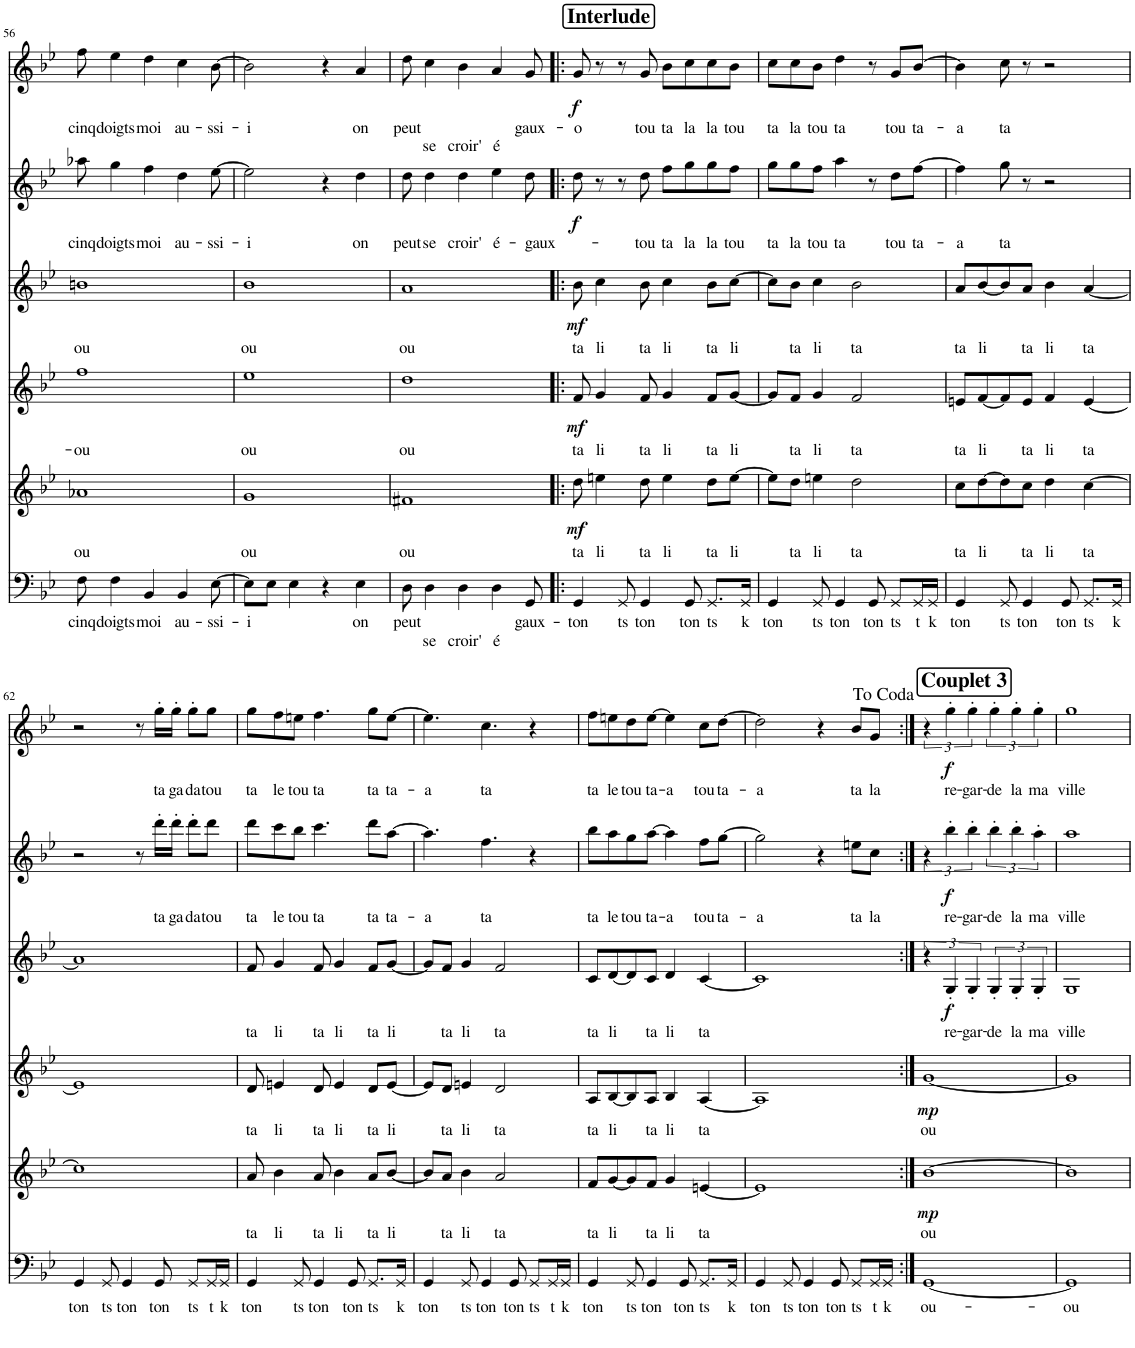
**kern	**text	**text	**kern	**text	**dynam	**kern	**text	**dynam	**kern	**text	**dynam	**kern	**text	**dynam	**kern	**text	**text	**dynam
*part6	*part6	*part6	*part5	*part5	*part5	*part4	*part4	*part4	*part3	*part3	*part3	*part2	*part2	*part2	*part1	*part1	*part1	*part1
*staff6	*staff6	*staff6	*staff5	*staff5	*staff5	*staff4	*staff4	*staff4	*staff3	*staff3	*staff3	*staff2	*staff2	*staff2	*staff1	*staff1	*staff1	*staff1
*I"Bass	*	*	*I"Voice	*	*	*I"Voice	*	*	*I"Voice	*	*	*I"Voice	*	*	*I"Voice	*	*	*
!!LO:PB:g=z
*clefF4	*	*	*clefG2	*	*	*clefG2	*	*	*clefG2	*	*	*clefG2	*	*	*clefG2	*	*	*
*	*	*	*	*	*	*Trd1c2	*	*	*Trd1c2	*	*	*	*	*	*	*	*	*
*k[b-e-]	*	*	*k[b-e-]	*	*	*k[b-e-]	*	*	*k[b-e-]	*	*	*k[b-e-]	*	*	*k[b-e-]	*	*	*
*M4/4	*	*	*M4/4	*	*	*M4/4	*	*	*M4/4	*	*	*M4/4	*	*	*M4/4	*	*	*
=56	=56	=56	=56	=56	=56	=56	=56	=56	=56	=56	=56	=56	=56	=56	=56	=56	=56	=56
!	!LO:LY:b	!	!	!LO:LY:b	!	!	!LO:LY:b	!	!	!LO:LY:b	!	!	!LO:LY:b	!	!	!LO:LY:b	!	!
8F\	cinq	.	1a-X	ou	.	1ff	-ou	.	1bn	ou	.	8aa-X\	cinq	.	8ff\	cinq	.	.
!	!LO:LY:b	!	!	!	!	!	!	!	!	!	!	!	!LO:LY:b	!	!	!LO:LY:b	!	!
4F\	doigts	.	.	.	.	.	.	.	.	.	.	4gg\	doigts	.	4ee-\	doigts	.	.
!	!LO:LY:b	!	!	!	!	!	!	!	!	!	!	!	!LO:LY:b	!	!	!LO:LY:b	!	!
4BB-/	moi	.	.	.	.	.	.	.	.	.	.	4ff\	moi	.	4dd\	moi	.	.
!	!LO:LY:b	!	!	!	!	!	!	!	!	!	!	!	!LO:LY:b	!	!	!LO:LY:b	!	!
4BB-/	au-	.	.	.	.	.	.	.	.	.	.	4dd\	au-	.	4cc\	au-	.	.
!	!LO:LY:b	!	!	!	!	!	!	!	!	!	!	!	!LO:LY:b	!	!	!LO:LY:b	!	!
[8E-\	-ssi-	.	.	.	.	.	.	.	.	.	.	[8ee-\	-ssi-	.	[8b-\	-ssi-	.	.
=57	=57	=57	=57	=57	=57	=57	=57	=57	=57	=57	=57	=57	=57	=57	=57	=57	=57	=57
!	!LO:LY:b	!	!	!LO:LY:b	!	!	!LO:LY:b	!	!	!LO:LY:b	!	!	!LO:LY:b	!	!	!LO:LY:b	!	!
8E-\L]	-i	.	1g	ou	.	1ee-	ou	.	1b-	ou	.	2ee-\]	-i	.	2b-\]	-i	.	.
8E-\J	.	.	.	.	.	.	.	.	.	.	.	.	.	.	.	.	.	.
4E-\	.	.	.	.	.	.	.	.	.	.	.	.	.	.	.	.	.	.
4r	.	.	.	.	.	.	.	.	.	.	.	4r	.	.	4r	.	.	.
!	!LO:LY:b	!	!	!	!	!	!	!	!	!	!	!	!LO:LY:b	!	!	!LO:LY:b	!	!
4E-\	on	.	.	.	.	.	.	.	.	.	.	4dd\	on	.	4a/	on	.	.
=58	=58	=58	=58	=58	=58	=58	=58	=58	=58	=58	=58	=58	=58	=58	=58	=58	=58	=58
!	!LO:LY:b	!	!	!LO:LY:b	!	!	!LO:LY:b	!	!	!LO:LY:b	!	!	!LO:LY:b	!	!	!LO:LY:b	!	!
8D\	peut	.	1f#X	ou	.	1dd	ou	.	1a	ou	.	8dd\	peut	.	8dd\	peut	.	.
!	!	!LO:LY:b	!	!	!	!	!	!	!	!	!	!	!LO:LY:b	!	!	!	!LO:LY:b	!
4D\	.	se	.	.	.	.	.	.	.	.	.	4dd\	se	.	4cc\	.	se	.
!	!	!LO:LY:b	!	!	!	!	!	!	!	!	!	!	!LO:LY:b	!	!	!	!LO:LY:b	!
4D\	.	croir'	.	.	.	.	.	.	.	.	.	4dd\	croir'	.	4b-\	.	croir'	.
!	!	!LO:LY:b	!	!	!	!	!	!	!	!	!	!	!LO:LY:b	!	!	!	!LO:LY:b	!
4D\	.	é	.	.	.	.	.	.	.	.	.	4ee-\	é-	.	4a/	.	é	.
!	!LO:LY:b	!	!	!	!	!	!	!	!	!	!	!	!LO:LY:b	!	!	!LO:LY:b	!	!
8GG/	-gaux-	.	.	.	.	.	.	.	.	.	.	8dd\	-gaux-	.	8g/	-gaux-	.	.
!!LO:REH:place=s1:a:B:cj:fs=14:t=Interlude
=59!|:	=59!|:	=59!|:	=59!|:	=59!|:	=59!|:	=59!|:	=59!|:	=59!|:	=59!|:	=59!|:	=59!|:	=59!|:	=59!|:	=59!|:	=59!|:	=59!|:	=59!|:	=59!|:
!	!LO:LY:b	!	!	!LO:LY:b	!LO:DY:b	!	!LO:LY:b	!LO:DY:b	!	!LO:LY:b	!LO:DY:b	!	!	!LO:DY:b	!	!LO:LY:b	!	!LO:DY:b
4GG/	ton	.	8dd\	ta	mf	8f/	ta	mf	8b-\	ta	mf	8dd\	.	f	8g/	-o	.	f
!	!	!	!	!LO:LY:b	!	!	!LO:LY:b	!	!	!LO:LY:b	!	!	!	!	!	!	!	!
.	.	.	4een\	li	.	4g/	li	.	4cc\	li	.	8r	.	.	8r	.	.	.
!	!LO:LY:b	!	!	!	!	!	!	!	!	!	!	!	!	!	!	!	!	!
8GG/	ts	.	.	.	.	.	.	.	.	.	.	8r	.	.	8r	.	.	.
!	!LO:LY:b	!	!	!LO:LY:b	!	!	!LO:LY:b	!	!	!LO:LY:b	!	!	!LO:LY:b	!	!	!LO:LY:b	!	!
4GG/	ton	.	8dd\	ta	.	8f/	ta	.	8b-\	ta	.	8dd\	tou	.	8g/	tou	.	.
!	!	!	!	!LO:LY:b	!	!	!LO:LY:b	!	!	!LO:LY:b	!	!	!LO:LY:b	!	!	!LO:LY:b	!	!
.	.	.	4ee\	li	.	4g/	li	.	4cc\	li	.	8ff\L	ta	.	8b-\L	ta	.	.
!	!LO:LY:b	!	!	!	!	!	!	!	!	!	!	!	!LO:LY:b	!	!	!LO:LY:b	!	!
8GG/	ton	.	.	.	.	.	.	.	.	.	.	8gg\	la	.	8cc\	la	.	.
!	!LO:LY:b	!	!	!LO:LY:b	!	!	!LO:LY:b	!	!	!LO:LY:b	!	!	!LO:LY:b	!	!	!LO:LY:b	!	!
8.GG/L	ts	.	8dd\L	ta	.	8f/L	ta	.	8b-\L	ta	.	8gg\	la	.	8cc\	la	.	.
!	!	!	!	!LO:LY:b	!	!	!LO:LY:b	!	!	!LO:LY:b	!	!	!LO:LY:b	!	!	!LO:LY:b	!	!
.	.	.	[8ee\J	li	.	[8g/J	li	.	[8cc\J	li	.	8ff\J	tou	.	8b-\J	tou	.	.
!	!LO:LY:b	!	!	!	!	!	!	!	!	!	!	!	!	!	!	!	!	!
16GG/Jk	k	.	.	.	.	.	.	.	.	.	.	.	.	.	.	.	.	.
=60	=60	=60	=60	=60	=60	=60	=60	=60	=60	=60	=60	=60	=60	=60	=60	=60	=60	=60
!	!LO:LY:b	!	!	!	!	!	!	!	!	!	!	!	!LO:LY:b	!	!	!LO:LY:b	!	!
4GG/	ton	.	8ee\L]	.	.	8g/L]	.	.	8cc\L]	.	.	8gg\L	ta	.	8cc\L	ta	.	.
!	!	!	!	!LO:LY:b	!	!	!LO:LY:b	!	!	!LO:LY:b	!	!	!LO:LY:b	!	!	!LO:LY:b	!	!
.	.	.	8dd\J	ta	.	8f/J	ta	.	8b-\J	ta	.	8gg\	la	.	8cc\	la	.	.
!	!LO:LY:b	!	!	!LO:LY:b	!	!	!LO:LY:b	!	!	!LO:LY:b	!	!	!LO:LY:b	!	!	!LO:LY:b	!	!
8GG/	ts	.	4een\	li	.	4g/	li	.	4cc\	li	.	8ff\J	tou	.	8b-\J	tou	.	.
!	!LO:LY:b	!	!	!	!	!	!	!	!	!	!	!	!LO:LY:b	!	!	!LO:LY:b	!	!
4GG/	ton	.	.	.	.	.	.	.	.	.	.	4aa\	ta	.	4dd\	ta	.	.
!	!	!	!	!LO:LY:b	!	!	!LO:LY:b	!	!	!LO:LY:b	!	!	!	!	!	!	!	!
.	.	.	2dd\	ta	.	2f/	ta	.	2b-\	ta	.	.	.	.	.	.	.	.
!	!LO:LY:b	!	!	!	!	!	!	!	!	!	!	!	!	!	!	!	!	!
8GG/	ton	.	.	.	.	.	.	.	.	.	.	8r	.	.	8r	.	.	.
!	!LO:LY:b	!	!	!	!	!	!	!	!	!	!	!	!LO:LY:b	!	!	!LO:LY:b	!	!
8GG/L	ts	.	.	.	.	.	.	.	.	.	.	8dd\L	tou	.	8g/L	tou	.	.
!	!LO:LY:b	!	!	!	!	!	!	!	!	!	!	!	!LO:LY:b	!	!	!LO:LY:b	!	!
16GG/L	t	.	.	.	.	.	.	.	.	.	.	[8ff\J	ta-	.	[8b-/J	ta-	.	.
!	!LO:LY:b	!	!	!	!	!	!	!	!	!	!	!	!	!	!	!	!	!
16GG/JJ	k	.	.	.	.	.	.	.	.	.	.	.	.	.	.	.	.	.
=61	=61	=61	=61	=61	=61	=61	=61	=61	=61	=61	=61	=61	=61	=61	=61	=61	=61	=61
!	!LO:LY:b	!	!	!LO:LY:b	!	!	!LO:LY:b	!	!	!LO:LY:b	!	!	!LO:LY:b	!	!	!LO:LY:b	!	!
4GG/	ton	.	8cc\L	ta	.	8en/L	ta	.	8a/L	ta	.	4ff\]	-a	.	4b-\]	-a	.	.
!	!	!	!	!LO:LY:b	!	!	!LO:LY:b	!	!	!LO:LY:b	!	!	!	!	!	!	!	!
.	.	.	[8dd\	li	.	[8f/	li	.	[8b-/	li	.	.	.	.	.	.	.	.
!	!LO:LY:b	!	!	!	!	!	!	!	!	!	!	!	!LO:LY:b	!	!	!LO:LY:b	!	!
8GG/	ts	.	8dd\]	.	.	8f/]	.	.	8b-/]	.	.	8gg\	ta	.	8cc\	ta	.	.
!	!LO:LY:b	!	!	!LO:LY:b	!	!	!LO:LY:b	!	!	!LO:LY:b	!	!	!	!	!	!	!	!
4GG/	ton	.	8cc\J	ta	.	8e/J	ta	.	8a/J	ta	.	8r	.	.	8r	.	.	.
!	!	!	!	!LO:LY:b	!	!	!LO:LY:b	!	!	!LO:LY:b	!	!	!	!	!	!	!	!
.	.	.	4dd\	li	.	4f/	li	.	4b-\	li	.	2r	.	.	2r	.	.	.
!	!LO:LY:b	!	!	!	!	!	!	!	!	!	!	!	!	!	!	!	!	!
8GG/	ton	.	.	.	.	.	.	.	.	.	.	.	.	.	.	.	.	.
!	!LO:LY:b	!	!	!LO:LY:b	!	!	!LO:LY:b	!	!	!LO:LY:b	!	!	!	!	!	!	!	!
8.GG/L	ts	.	[4cc\	ta	.	[4e/	ta	.	[4a/	ta	.	.	.	.	.	.	.	.
!	!LO:LY:b	!	!	!	!	!	!	!	!	!	!	!	!	!	!	!	!	!
16GG/Jk	k	.	.	.	.	.	.	.	.	.	.	.	.	.	.	.	.	.
!!LO:LB:g=z
=62	=62	=62	=62	=62	=62	=62	=62	=62	=62	=62	=62	=62	=62	=62	=62	=62	=62	=62
!	!LO:LY:b	!	!	!	!	!	!	!	!	!	!	!	!	!	!	!	!	!
4GG/	ton	.	1cc]	.	.	1e]	.	.	1a]	.	.	2r	.	.	2r	.	.	.
!	!LO:LY:b	!	!	!	!	!	!	!	!	!	!	!	!	!	!	!	!	!
8GG/	ts	.	.	.	.	.	.	.	.	.	.	.	.	.	.	.	.	.
!	!LO:LY:b	!	!	!	!	!	!	!	!	!	!	!	!	!	!	!	!	!
4GG/	ton	.	.	.	.	.	.	.	.	.	.	.	.	.	.	.	.	.
.	.	.	.	.	.	.	.	.	.	.	.	8r	.	.	8r	.	.	.
!	!LO:LY:b	!	!	!	!	!	!	!	!	!	!	!	!LO:LY:b	!	!	!LO:LY:b	!	!
8GG/	ton	.	.	.	.	.	.	.	.	.	.	16ddd'\LL	ta	.	16gg'\LL	ta	.	.
!	!	!	!	!	!	!	!	!	!	!	!	!	!LO:LY:b	!	!	!LO:LY:b	!	!
.	.	.	.	.	.	.	.	.	.	.	.	16ddd'\JJ	ga	.	16gg'\JJ	ga	.	.
!	!LO:LY:b	!	!	!	!	!	!	!	!	!	!	!	!LO:LY:b	!	!	!LO:LY:b	!	!
8GG/L	ts	.	.	.	.	.	.	.	.	.	.	8ddd'\L	da	.	8gg'\L	da	.	.
!	!LO:LY:b	!	!	!	!	!	!	!	!	!	!	!	!LO:LY:b	!	!	!LO:LY:b	!	!
16GG/L	t	.	.	.	.	.	.	.	.	.	.	8ddd\J	tou	.	8gg\J	tou	.	.
!	!LO:LY:b	!	!	!	!	!	!	!	!	!	!	!	!	!	!	!	!	!
16GG/JJ	k	.	.	.	.	.	.	.	.	.	.	.	.	.	.	.	.	.
=63	=63	=63	=63	=63	=63	=63	=63	=63	=63	=63	=63	=63	=63	=63	=63	=63	=63	=63
!	!LO:LY:b	!	!	!LO:LY:b	!	!	!LO:LY:b	!	!	!LO:LY:b	!	!	!LO:LY:b	!	!	!LO:LY:b	!	!
4GG/	ton	.	8a/	ta	.	8d/	ta	.	8f/	ta	.	8ddd\L	ta	.	8gg\L	ta	.	.
!	!	!	!	!LO:LY:b	!	!	!LO:LY:b	!	!	!LO:LY:b	!	!	!LO:LY:b	!	!	!LO:LY:b	!	!
.	.	.	4b-\	li	.	4en/	li	.	4g/	li	.	8ccc\	le	.	8ff\	le	.	.
!	!LO:LY:b	!	!	!	!	!	!	!	!	!	!	!	!LO:LY:b	!	!	!LO:LY:b	!	!
8GG/	ts	.	.	.	.	.	.	.	.	.	.	8bb-\J	tou	.	8een\J	tou	.	.
!	!LO:LY:b	!	!	!LO:LY:b	!	!	!LO:LY:b	!	!	!LO:LY:b	!	!	!LO:LY:b	!	!	!LO:LY:b	!	!
4GG/	ton	.	8a/	ta	.	8d/	ta	.	8f/	ta	.	4.ccc\	ta	.	4.ff\	ta	.	.
!	!	!	!	!LO:LY:b	!	!	!LO:LY:b	!	!	!LO:LY:b	!	!	!	!	!	!	!	!
.	.	.	4b-\	li	.	4e/	li	.	4g/	li	.	.	.	.	.	.	.	.
!	!LO:LY:b	!	!	!	!	!	!	!	!	!	!	!	!	!	!	!	!	!
8GG/	ton	.	.	.	.	.	.	.	.	.	.	.	.	.	.	.	.	.
!	!LO:LY:b	!	!	!LO:LY:b	!	!	!LO:LY:b	!	!	!LO:LY:b	!	!	!LO:LY:b	!	!	!LO:LY:b	!	!
8.GG/L	ts	.	8a/L	ta	.	8d/L	ta	.	8f/L	ta	.	8ddd\L	ta	.	8gg\L	ta	.	.
!	!	!	!	!LO:LY:b	!	!	!LO:LY:b	!	!	!LO:LY:b	!	!	!LO:LY:b	!	!	!LO:LY:b	!	!
.	.	.	[8b-/J	li	.	[8e/J	li	.	[8g/J	li	.	[8aa\J	ta-	.	[8ee\J	ta-	.	.
!	!LO:LY:b	!	!	!	!	!	!	!	!	!	!	!	!	!	!	!	!	!
16GG/Jk	k	.	.	.	.	.	.	.	.	.	.	.	.	.	.	.	.	.
=64	=64	=64	=64	=64	=64	=64	=64	=64	=64	=64	=64	=64	=64	=64	=64	=64	=64	=64
!	!LO:LY:b	!	!	!	!	!	!	!	!	!	!	!	!LO:LY:b	!	!	!LO:LY:b	!	!
4GG/	ton	.	8b-/L]	.	.	8e/L]	.	.	8g/L]	.	.	4.aa\]	-a	.	4.ee\]	-a	.	.
!	!	!	!	!LO:LY:b	!	!	!LO:LY:b	!	!	!LO:LY:b	!	!	!	!	!	!	!	!
.	.	.	8a/J	ta	.	8d/J	ta	.	8f/J	ta	.	.	.	.	.	.	.	.
!	!LO:LY:b	!	!	!LO:LY:b	!	!	!LO:LY:b	!	!	!LO:LY:b	!	!	!	!	!	!	!	!
8GG/	ts	.	4b-\	li	.	4en/	li	.	4g/	li	.	.	.	.	.	.	.	.
!	!LO:LY:b	!	!	!	!	!	!	!	!	!	!	!	!LO:LY:b	!	!	!LO:LY:b	!	!
4GG/	ton	.	.	.	.	.	.	.	.	.	.	4.ff\	ta	.	4.cc\	ta	.	.
!	!	!	!	!LO:LY:b	!	!	!LO:LY:b	!	!	!LO:LY:b	!	!	!	!	!	!	!	!
.	.	.	2a/	ta	.	2d/	ta	.	2f/	ta	.	.	.	.	.	.	.	.
!	!LO:LY:b	!	!	!	!	!	!	!	!	!	!	!	!	!	!	!	!	!
8GG/	ton	.	.	.	.	.	.	.	.	.	.	.	.	.	.	.	.	.
!	!LO:LY:b	!	!	!	!	!	!	!	!	!	!	!	!	!	!	!	!	!
8GG/L	ts	.	.	.	.	.	.	.	.	.	.	4r	.	.	4r	.	.	.
!	!LO:LY:b	!	!	!	!	!	!	!	!	!	!	!	!	!	!	!	!	!
16GG/L	t	.	.	.	.	.	.	.	.	.	.	.	.	.	.	.	.	.
!	!LO:LY:b	!	!	!	!	!	!	!	!	!	!	!	!	!	!	!	!	!
16GG/JJ	k	.	.	.	.	.	.	.	.	.	.	.	.	.	.	.	.	.
=65	=65	=65	=65	=65	=65	=65	=65	=65	=65	=65	=65	=65	=65	=65	=65	=65	=65	=65
!	!LO:LY:b	!	!	!LO:LY:b	!	!	!LO:LY:b	!	!	!LO:LY:b	!	!	!LO:LY:b	!	!	!LO:LY:b	!	!
4GG/	ton	.	8f/L	ta	.	8A/L	ta	.	8c/L	ta	.	8bb-\L	ta	.	8ff\L	ta	.	.
!	!	!	!	!LO:LY:b	!	!	!LO:LY:b	!	!	!LO:LY:b	!	!	!LO:LY:b	!	!	!LO:LY:b	!	!
.	.	.	[8g/	li	.	[8B-/	li	.	[8d/	li	.	8aa\	le	.	8een\	le	.	.
!	!LO:LY:b	!	!	!	!	!	!	!	!	!	!	!	!LO:LY:b	!	!	!LO:LY:b	!	!
8GG/	ts	.	8g/]	.	.	8B-/]	.	.	8d/]	.	.	8gg\	tou	.	8dd\	tou	.	.
!	!LO:LY:b	!	!	!LO:LY:b	!	!	!LO:LY:b	!	!	!LO:LY:b	!	!	!LO:LY:b	!	!	!LO:LY:b	!	!
4GG/	ton	.	8f/J	ta	.	8A/J	ta	.	8c/J	ta	.	[8aa\J	ta-	.	[8ee\J	ta-	.	.
!	!	!	!	!LO:LY:b	!	!	!LO:LY:b	!	!	!LO:LY:b	!	!	!LO:LY:b	!	!	!LO:LY:b	!	!
.	.	.	4g/	li	.	4B-/	li	.	4d/	li	.	4aa\]	-a	.	4ee\]	-a	.	.
!	!LO:LY:b	!	!	!	!	!	!	!	!	!	!	!	!	!	!	!	!	!
8GG/	ton	.	.	.	.	.	.	.	.	.	.	.	.	.	.	.	.	.
!	!LO:LY:b	!	!	!LO:LY:b	!	!	!LO:LY:b	!	!	!LO:LY:b	!	!	!LO:LY:b	!	!	!LO:LY:b	!	!
8.GG/L	ts	.	[4en/	ta	.	[4A/	ta	.	[4c/	ta	.	8ff\L	tou	.	8cc\L	tou	.	.
!	!	!	!	!	!	!	!	!	!	!	!	!	!LO:LY:b	!	!	!LO:LY:b	!	!
.	.	.	.	.	.	.	.	.	.	.	.	[8gg\J	ta-	.	[8dd\J	ta-	.	.
!	!LO:LY:b	!	!	!	!	!	!	!	!	!	!	!	!	!	!	!	!	!
16GG/Jk	k	.	.	.	.	.	.	.	.	.	.	.	.	.	.	.	.	.
=66	=66	=66	=66	=66	=66	=66	=66	=66	=66	=66	=66	=66	=66	=66	=66	=66	=66	=66
!	!LO:LY:b	!	!	!	!	!	!	!	!	!	!	!	!LO:LY:b	!	!	!LO:LY:b	!	!
4GG/	ton	.	1e]	.	.	1A]	.	.	1c]	.	.	2gg\]	-a	.	2dd\]	-a	.	.
!	!LO:LY:b	!	!	!	!	!	!	!	!	!	!	!	!	!	!	!	!	!
8GG/	ts	.	.	.	.	.	.	.	.	.	.	.	.	.	.	.	.	.
!	!LO:LY:b	!	!	!	!	!	!	!	!	!	!	!	!	!	!	!	!	!
4GG/	ton	.	.	.	.	.	.	.	.	.	.	.	.	.	.	.	.	.
.	.	.	.	.	.	.	.	.	.	.	.	4r	.	.	4r	.	.	.
!	!LO:LY:b	!	!	!	!	!	!	!	!	!	!	!	!	!	!	!	!	!
8GG/	ton	.	.	.	.	.	.	.	.	.	.	.	.	.	.	.	.	.
!	!LO:LY:b	!	!	!	!	!	!	!	!	!	!	!	!LO:LY:b	!	!	!LO:LY:b	!	!
8GG/L	ts	.	.	.	.	.	.	.	.	.	.	8een\L	ta	.	8b-/L	ta	.	.
!	!LO:LY:b	!	!	!	!	!	!	!	!	!	!	!	!LO:LY:b	!	!	!LO:LY:b	!	!
16GG/L	t	.	.	.	.	.	.	.	.	.	.	8cc\J	la	.	8g/J	la	.	.
!	!LO:LY:b	!	!	!	!	!	!	!	!	!	!	!	!	!	!	!	!	!
16GG/JJ	k	.	.	.	.	.	.	.	.	.	.	.	.	.	.	.	.	.
!!LO:REH:place=s1:a:B:cj:fs=14:t=Couplet 3
=67:|!	=67:|!	=67:|!	=67:|!	=67:|!	=67:|!	=67:|!	=67:|!	=67:|!	=67:|!	=67:|!	=67:|!	=67:|!	=67:|!	=67:|!	=67:|!	=67:|!	=67:|!	=67:|!
!	!LO:LY:b	!	!	!LO:LY:b	!LO:DY:b	!	!LO:LY:b	!LO:DY:b	!	!	!	!	!	!	!	!	!	!
[1GG	ou-	.	[1b-	ou	mp	[1g	ou	mp	6r	.	.	6r	.	.	6r	.	.	.
!	!	!	!	!	!	!	!	!	!	!LO:LY:b	!LO:DY:b	!	!LO:LY:b	!LO:DY:b	!	!LO:LY:b	!	!LO:DY:b
.	.	.	.	.	.	.	.	.	6G'/	re-	f	6bb-'\	re-	f	6gg'\	re-	.	f
!	!	!	!	!	!	!	!	!	!	!LO:LY:b	!	!	!LO:LY:b	!	!	!LO:LY:b	!	!
.	.	.	.	.	.	.	.	.	6G'/	-gar-	.	6bb-'\	-gar-	.	6gg'\	-gar-	.	.
!	!	!	!	!	!	!	!	!	!	!LO:LY:b	!	!	!LO:LY:b	!	!	!LO:LY:b	!	!
.	.	.	.	.	.	.	.	.	6G'/	-de	.	6bb-'\	-de	.	6gg'\	-de	.	.
!	!	!	!	!	!	!	!	!	!	!LO:LY:b	!	!	!LO:LY:b	!	!	!LO:LY:b	!	!
.	.	.	.	.	.	.	.	.	6G'/	la	.	6bb-'\	la	.	6gg'\	la	.	.
!	!	!	!	!	!	!	!	!	!	!LO:LY:b	!	!	!LO:LY:b	!	!	!LO:LY:b	!	!
.	.	.	.	.	.	.	.	.	6G'/	ma	.	6aa'\	ma	.	6gg'\	ma	.	.
=68	=68	=68	=68	=68	=68	=68	=68	=68	=68	=68	=68	=68	=68	=68	=68	=68	=68	=68
!	!LO:LY:b	!	!	!	!	!	!	!	!	!LO:LY:b	!	!	!LO:LY:b	!	!	!LO:LY:b	!	!
1GG]	-ou	.	1b-]	.	.	1g]	.	.	1G	ville	.	1aa	ville	.	1gg	ville	.	.
=	=	=	=	=	=	=	=	=	=	=	=	=	=	=	=	=	=	=
*-	*-	*-	*-	*-	*-	*-	*-	*-	*-	*-	*-	*-	*-	*-	*-	*-	*-	*-
